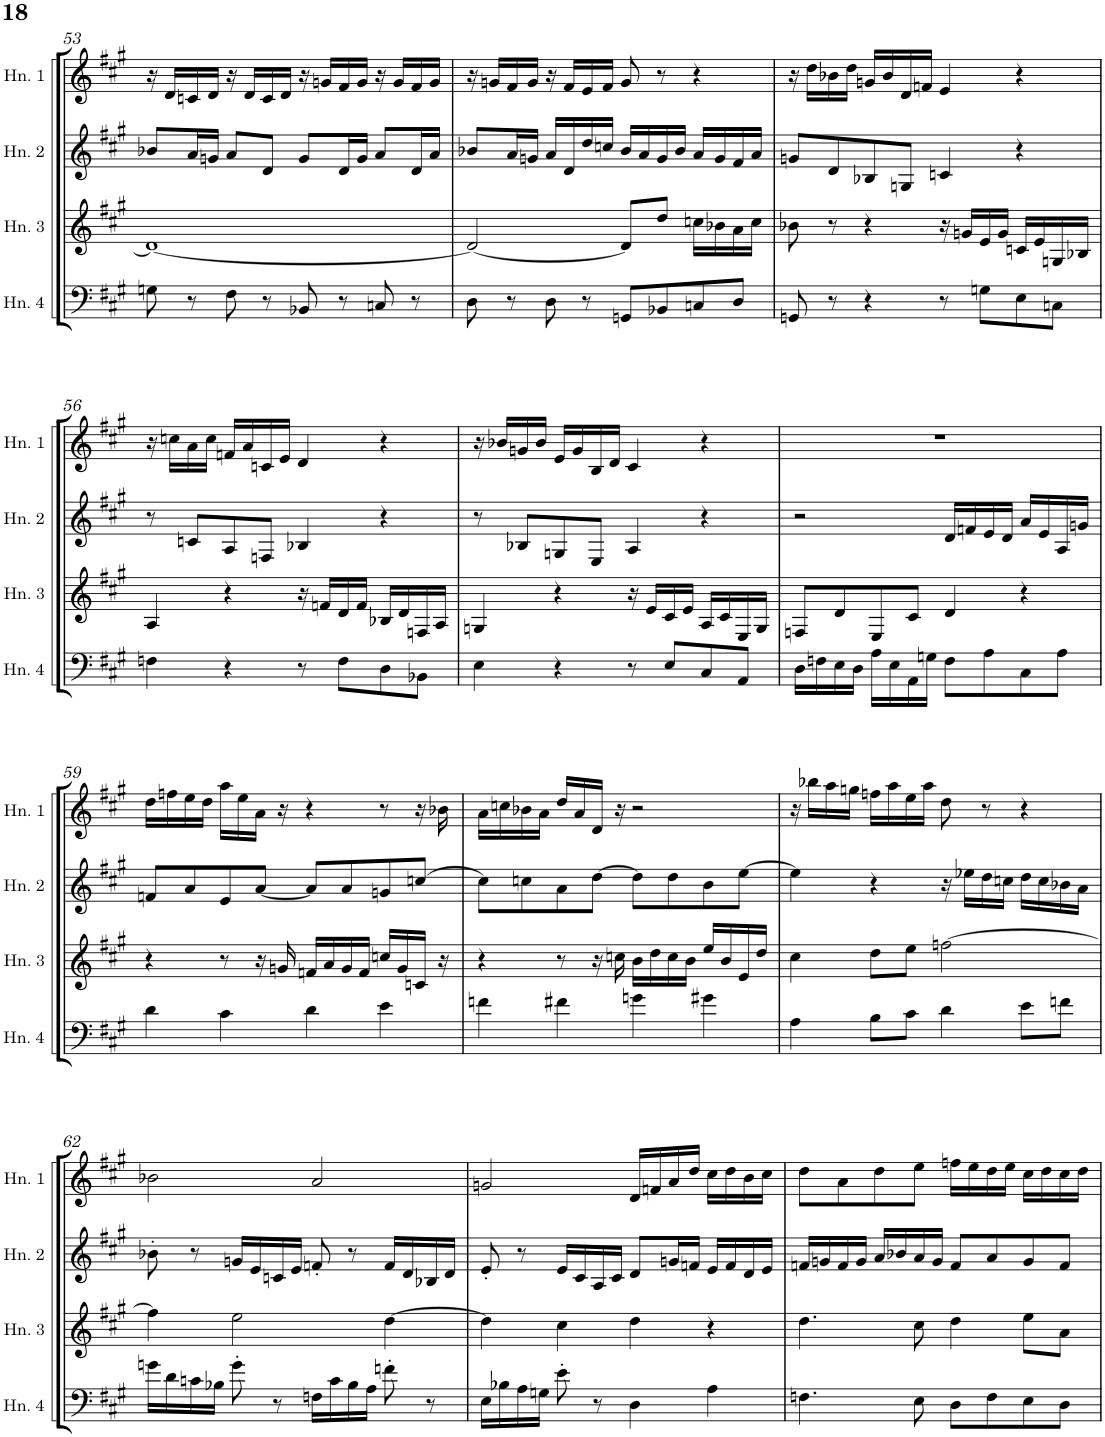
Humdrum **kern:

**kern	**kern	**kern	**kern
*part4	*part3	*part2	*part1
*staff4	*staff3	*staff2	*staff1
*I"Horn 4	*I"Horn 3	*I"Horn 2	*I"Horn 1
*I'Hn. 4	*I'Hn. 3	*I'Hn. 2	*I'Hn. 1
!!LO:PB:g=z
*clefF4	*clefG2	*clefG2	*clefG2
*Trd4c7	*Trd4c7	*Trd4c7	*Trd4c7
*k[f#c#g#]	*k[f#c#g#]	*k[f#c#g#]	*k[f#c#g#]
*M4/4	*M4/4	*M4/4	*M4/4
*met(c)	*met(c)	*met(c)	*met(c)
=53	=53	=53	=53
8Gn\	1d_	8b-X/L	16r
.	.	.	16d/LL
8r	.	16a/L	16cn/
.	.	16gn/JJ	16d/JJ
8F#\	.	8a/L	16r
.	.	.	16d/LL
8r	.	8d/J	16c/
.	.	.	16d/JJ
8BB-X/	.	8g/L	16r
.	.	.	16gn/LL
8r	.	16d/L	16f#/
.	.	16g/JJ	16g/JJ
8Cn/	.	8a/L	16r
.	.	.	16g/LL
8r	.	16d/L	16f#/
.	.	16a/JJ	16g/JJ
=54	=54	=54	=54
8D\	2d/_	8b-X/L	16r
.	.	.	16gn/LL
8r	.	16a/L	16f#/
.	.	16gn/JJ	16g/JJ
8D\	.	16a/LL	16r
.	.	16d/	16f#/LL
8r	.	16dd/	16e/
.	.	16ccn/JJ	16f#/JJ
8GGn/L	8d/L]	16b-/LL	8g/
.	.	16a/	.
8BB-X/	8dd/J	16g/	8r
.	.	16b-/JJ	.
8Cn/	16ccn\LL	16a/LL	4r
.	16b-X\	16g/	.
8D/J	16a\	16f#/	.
.	16cc\JJ	16a/JJ	.
=55	=55	=55	=55
8GGn/	8b-X\	8gn/L	16r
.	.	.	16dd\LL
8r	8r	8d/	16b-X\
.	.	.	16dd\JJ
4r	4r	8B-X/	16gn/LL
.	.	.	16b-/
.	.	8Gn/J	16d/
.	.	.	16fn/JJ
8r	16r	4cn/	4e/
.	16gn/LL	.	.
8Gn\L	16e/	.	.
.	16g/JJ	.	.
8E\	16cn/LL	4r	4r
.	16e/	.	.
8Cn\J	16Gn/	.	.
.	16B-X/JJ	.	.
!!LO:LB:g=z
=56	=56	=56	=56
4Fn\	4A/	8r	16r
.	.	.	16ccn\LL
.	.	8cn/L	16a\
.	.	.	16cc\JJ
4r	4r	8A/	16fn/LL
.	.	.	16a/
.	.	8Fn/J	16cn/
.	.	.	16e/JJ
8r	16r	4B-X/	4d/
.	16fn/LL	.	.
8F\L	16d/	.	.
.	16f/JJ	.	.
8D\	16B-X/LL	4r	4r
.	16d/	.	.
8BB-X\J	16Fn/	.	.
.	16A/JJ	.	.
=57	=57	=57	=57
4E\	4Gn/	8r	16r
.	.	.	16b-X/LL
.	.	8B-X/L	16gn/
.	.	.	16b-/JJ
4r	4r	8Gn/	16e/LL
.	.	.	16g/
.	.	8E/J	16B/
.	.	.	16d/JJ
8r	16r	4A/	4c#/
.	16e/LL	.	.
8E/L	16c#/	.	.
.	16e/JJ	.	.
8C#/	16A/LL	4r	4r
.	16c#/	.	.
8AA/J	16E/	.	.
.	16G/JJ	.	.
=58	=58	=58	=58
16D\LL	8Fn/L	2r	1r
16Fn\	.	.	.
16E\	8d/	.	.
16D\JJ	.	.	.
16A\LL	8E/	.	.
16E\	.	.	.
16AA\	8c#/J	.	.
16Gn\JJ	.	.	.
8F\L	4d/	16d/LL	.
.	.	16fn/	.
8A\	.	16e/	.
.	.	16d/JJ	.
8C#\	4r	16a/LL	.
.	.	16e/	.
8A\J	.	16A/	.
.	.	16gn/JJ	.
!!LO:LB:g=z
=59	=59	=59	=59
4d\	4r	8fn/L	16dd\LL
.	.	.	16ffn\
.	.	8a/	16ee\
.	.	.	16dd\JJ
4c#\	8r	8e/	16aa\LL
.	.	.	16ee\
.	16r	[8a/J	16a\JJ
.	16gn/	.	16r
4d\	16fn/LL	8a/L]	4r
.	16a/	.	.
.	16g/	8a/	.
.	16f/JJ	.	.
4e\	16ccn/LL	8gn/	8r
.	16g/	.	.
.	16cn/JJ	[8ccn/J	16r
.	16r	.	16b-X\
=60	=60	=60	=60
4fn\	4r	8cc\L]	16a\LL
.	.	.	16ccn\
.	.	8ccn\	16b-X\
.	.	.	16a\JJ
4f#X\	8r	8a\	16dd/LL
.	.	.	16a/
.	16r	[8dd\J	16d/JJ
.	16ccn\	.	16r
4gn\	16b\LL	8dd\L]	2r
.	16dd\	.	.
.	16cc\	8dd\	.
.	16b\JJ	.	.
4g#X\	16ee/LL	8b\	.
.	16b/	.	.
.	16e/	[8ee\J	.
.	16dd/JJ	.	.
=61	=61	=61	=61
4A\	4cc#\	4ee\]	16r
.	.	.	16bb-X\LL
.	.	.	16aa\
.	.	.	16ggn\JJ
8B\L	8dd\L	4r	16ffn\LL
.	.	.	16aa\
8c#\J	8ee\J	.	16ee\
.	.	.	16aa\JJ
4d\	[2ffn\	16r	8dd\
.	.	16ee-X\LL	.
.	.	16dd\	8r
.	.	16ccn\JJ	.
8e\L	.	16dd\LL	4r
.	.	16cc\	.
8fn\J	.	16b-X\	.
.	.	16a\JJ	.
!!LO:LB:g=z
=62	=62	=62	=62
16gn\LL	4ff\]	8b-X'\	2b-X\
16d\	.	.	.
16cn\	.	8r	.
16B-X\JJ	.	.	.
8g'\	2ee\	16gn/LL	.
.	.	16e/	.
8r	.	16cn/	.
.	.	16e/JJ	.
16Fn\LL	.	8fn'/	2a/
16c\	.	.	.
16B-\	.	8r	.
16A\JJ	.	.	.
8fn'\	[4dd\	16f/LL	.
.	.	16d/	.
8r	.	16B-X/	.
.	.	16d/JJ	.
=63	=63	=63	=63
16E\LL	4dd\]	8e'/	2gn/
16B-X\	.	.	.
16A\	.	8r	.
16Gn\JJ	.	.	.
8e'\	4cc#\	16e/LL	.
.	.	16c#/	.
8r	.	16A/	.
.	.	16c#/JJ	.
4D\	4dd\	8d/L	16d/LL
.	.	.	16fn/
.	.	16gn/L	16a/
.	.	16fn/JJ	16dd/JJ
4A\	4r	16e/LL	16cc#\LL
.	.	16f/	16dd\
.	.	16d/	16b\
.	.	16e/JJ	16cc#\JJ
=64	=64	=64	=64
4.Fn\	4.dd\	16fn/LL	8dd\L
.	.	16gn/	.
.	.	16f/	8a\
.	.	16g/JJ	.
.	.	16a/LL	8dd\
.	.	16b-X/	.
8E\	8cc#\	16a/	8ee\J
.	.	16g/JJ	.
8D\L	4dd\	8f/L	16ffn\LL
.	.	.	16ee\
8F\	.	8a/	16dd\
.	.	.	16ee\JJ
8E\	8ee\L	8g/	16cc#\LL
.	.	.	16dd\
8D\J	8a\J	8f/J	16cc#\
.	.	.	16dd\JJ
=	=	=	=
*-	*-	*-	*-
